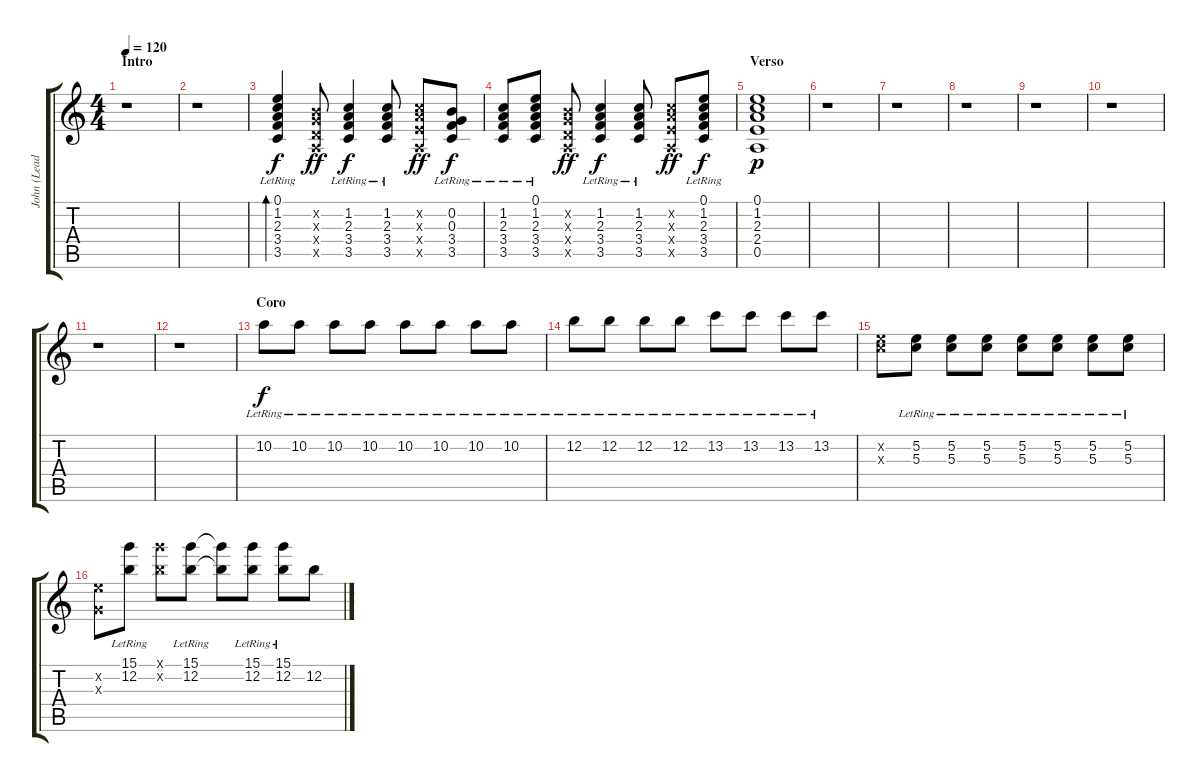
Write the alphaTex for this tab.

\track ("John (Lead)" "John (Lead") {instrument electricguitarjazz}
\staff {score tabs}
\tuning (E4 B3 G3 D3 A2 E2) {hide}
\ts (4 4)
\section ("" "Intro")
\tempo 120
\clef g2
\ks c
r.1{dy f instrument electricguitarjazz} |
r.1 |
(0.1{lr} 1.2{lr} 2.3{lr} 3.4{lr} 3.5{lr}).4{bd 480 volume 10 instrument acousticguitarsteel} (0.2{x} 0.3{x} 0.4{x} 0.5{x}).8{dy ff} (1.2{lr} 2.3{lr} 3.4{lr} 3.5{lr}).4{dy f} (1.2{lr} 2.3{lr} 3.4{lr} 3.5{lr}).8 (1.2{x} 2.3{x} 2.4{x} 0.5{x}).8{dy ff} (0.2{lr} 0.3{lr} 3.4{lr} 3.5{lr}).8{dy f} |
(1.2{lr} 2.3{lr} 3.4{lr} 3.5{lr}).8 (0.1{lr} 1.2{lr} 2.3{lr} 3.4{lr} 3.5{lr}).8 (0.2{x} 0.3{x} 0.4{x} 0.5{x}).8{dy ff} (1.2{lr} 2.3{lr} 3.4{lr} 3.5{lr}).4{dy f} (1.2{lr} 2.3{lr} 3.4{lr} 3.5{lr}).8 (1.2{x} 2.3{x} 2.4{x} 0.5{x}).8{dy ff} (0.1{lr} 1.2{lr} 2.3{lr} 3.4{lr} 3.5{lr}).8{dy f} |
\section ("" "Verso")
(0.1 1.2 2.3 2.4 0.5).1{dy p volume 16 instrument electricguitarjazz} |
r.1 |
r.1 |
r.1 |
r.1 |
r.1 |
r.1 |
r.1 |
\section ("" "Coro")
10.2{lr}.8{dy f} 10.2{lr}.8 10.2{lr}.8 10.2{lr}.8 10.2{lr}.8 10.2{lr}.8 10.2{lr}.8 10.2{lr}.8 |
12.2{lr}.8 12.2{lr}.8 12.2{lr}.8 12.2{lr}.8 13.2{lr}.8 13.2{lr}.8 13.2{lr}.8 13.2{lr}.8 |
(5.2{x} 5.3{x}).8 (5.2{lr} 5.3{lr}).8 (5.2{lr} 5.3{lr}).8 (5.2{lr} 5.3{lr}).8 (5.2{lr} 5.3{lr}).8 (5.2{lr} 5.3{lr}).8 (5.2{lr} 5.3{lr}).8 (5.2{lr} 5.3{lr}).8 |
(5.2{x} 0.3{x}).8 (15.1{lr} 12.2{lr}).8 (15.1{x} 12.2{x}).8 (15.1{lr} 12.2{lr}).8 (15.1{t} 12.2{t}).8 (15.1{lr} 12.2{lr}).8 (15.1{lr} 12.2{lr}).8 12.2{ss}.8
